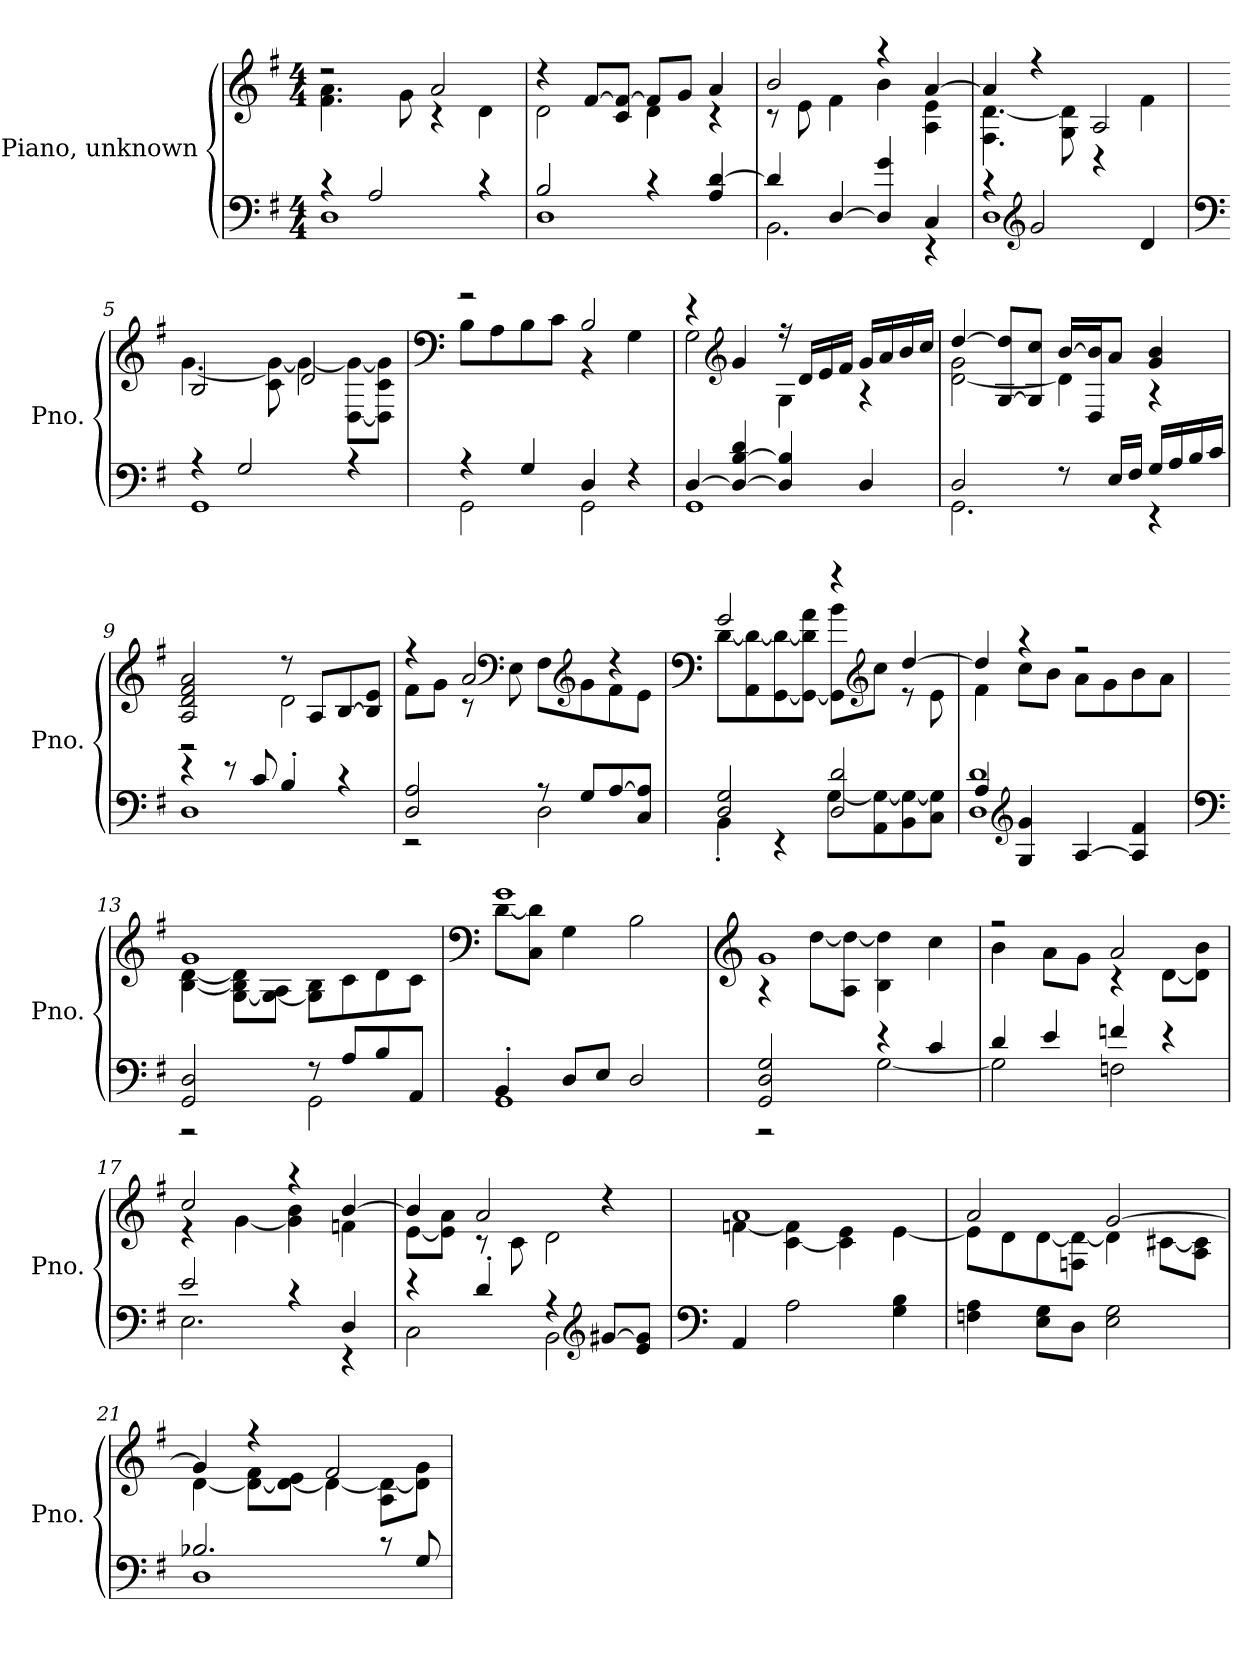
**kern	**kern
*part1	*part1
*staff2	*staff1
*I"Piano, unknown	*
*I'Pno.	*
*clefF4	*clefG2
*k[f#]	*k[f#]
*M4/4	*M4/4
*MM110	*MM110
=1	=1
*^	*^
4r	1D	2r	4.f#\ 4.a\
2A/	.	.	.
.	.	.	8g\
.	.	2a/	4r
4r	.	.	4d\
=2	=2	=2	=2
2B/	1D	4r	2d\
.	.	[8f#/L	.
.	.	8c/ 8f#/_J	.
4r	.	8f#/L]	4d\
.	.	8g/J	.
4A/ [4d/	.	4a/	4r
=3	=3	=3	=3
4d/]	2.BB\	2b/	8r
.	.	.	8e\
[4D/	.	.	4f#\
4D/] 4g/	.	4r	4b\
4C/	4r	[4a/	4A\ 4e\
=4	=4	=4	=4
4r	1D	4a/]	4.F#\ [4.d\
*clefG2	*	*	*
2g/	.	4r	.
.	.	.	8G\ 8d\]
.	.	2A/	4r
4d/	.	.	4f#\
=5	=5	=5	=5
*clefF4	*	*	*
4r	1GG	2B/	[4.g\
2G/	.	.	.
.	.	.	8c\ 8g\_
.	.	2d/	4g\_
4r	.	.	[8D\ 8g\_L
.	.	.	8D\] 8c\ 8g\]J
!!LO:LB:g=z	!!
=6	=6	=6	=6
*	*	*clefF4	*
4r	2GG\	2r	8B\L
.	.	.	8A\
4G/	.	.	8B\
.	.	.	8c\J
4D/	2GG\	2B/	4r
4r	.	.	4G\
=7	=7	=7	=7
[4D/	1GG	4r	2G\
*	*	*clefG2	*
4D/_ [4B/ 4d/	.	4g/	.
4D/] 4B/]	.	16r	4G\
.	.	16d/LL	.
.	.	16e/	.
.	.	16f#/JJ	.
4D/	.	16g/LL	4r
.	.	16a/	.
.	.	16b/	.
.	.	16cc/JJ	.
=8	=8	=8	=8
2D/	2.GG\	[4dd/	[2d\ 2g\
.	.	[8G/ 8dd/]L	.
.	.	8G/] 8cc/J	.
8r	.	[16b/LL	4d\]
.	.	16D/ 16b/]J	.
16E/LL	.	8a/J	.
16F#/JJ	.	.	.
16G/LL	4r	4g/ 4b/	4r
16A/	.	.	.
16B/	.	.	.
16c/JJ	.	.	.
=9	=9	=9	=9
4r	1D	2A/ 2d/ 2f#/ 2a/	2r
8r	.	.	.
8c/	.	.	.
4B'/	.	8r	2d\
.	.	8A/L	.
4r	.	[8B/	.
.	.	8B/] 8e/J	.
!!LO:LB:g=z	!!
=10	=10	=10	=10
2D/ 2A/	2r	4r	8f#\L
.	.	.	8g\J
.	.	2a/	8r
*	*	*clefF4	*
.	.	.	8E\
8r	2D\	.	8F#\L
*	*	*clefG2	*
8G/L	.	.	8g\
[8A/	.	4r	8f#\
8C/ 8A/]J	.	.	8e\J
=11	=11	=11	=11
*	*	*clefF4	*
2D/ 2G/	4BB'\	2g/	[8d\L
.	.	.	8AA\ 8d\_
.	4r	.	[8GG\ 8d\_
.	.	.	8GG\_ 8d\] 8a\J
2D/ 2d/	[8G\L	4r	8GG\] 8b\L
*	*	*clefG2	*
.	8AA\ 8G\_	.	8cc\J
.	8BB\ 8G\_	[4dd/	8r
.	8C\ 8G\]J	.	8e\
=12	=12	=12	=12
4A/	1D 1d	4dd/]	4f#\
*clefG2	*	*	*
4G/ 4g/	.	4r	8cc\L
.	.	.	8b\J
[4A/	.	2r	8a\L
.	.	.	8g\
4A/] 4f#/	.	.	8b\
.	.	.	8a\J
!!LO:LB:g=z	!!
=13	=13	=13	=13
*clefF4	*	*	*
2GG/ 2D/	2r	1g	[4B\ [4d\
.	.	.	[8G\ 8B\] 8d\]L
.	.	.	8G\_ 8A\J
8r	2GG\	.	8G\] 8B\L
8A/L	.	.	8c\
8B/	.	.	8d\
8AA/J	.	.	8c\J
=14	=14	=14	=14
*	*	*clefF4	*
4BB'/	1GG	1g	[8d\L
.	.	.	8C\ 8d\]J
8D/L	.	.	4G\
8E/J	.	.	.
2D/	.	.	2B\
=15	=15	=15	=15
*	*	*clefG2	*
2GG/ 2D/ 2G/	2r	1g	4r
.	.	.	[8dd\L
.	.	.	8A\ 8dd\_J
4r	[2G\	.	4B\ 4dd\]
4c/	.	.	4cc\
=16	=16	=16	=16
4d/	2G\]	2r	4b\
4e/	.	.	8a\L
.	.	.	8g\J
4fn/	2Fn\	2a/	4r
4r	.	.	[8d\L
.	.	.	8d\] 8b\J
=17	=17	=17	=17
2e/	2.E\	2cc/	4r
.	.	.	[4g\
4r	.	4r	4g\] 4b\
4D/	4r	[4b/	4fn\
!!LO:LB:g=z	!!
=18	=18	=18	=18
4r	2C\	4b/]	[8e\L
.	.	.	8e\] 8a\J
4d'/	.	2a/	8r
.	.	.	8c\
4r	2BB\	.	2d\
*clefG2	*	*	*
[8g#X/L	.	4r	.
8e/ 8g#/]J	.	.	.
*v	*v	*	*
=19	=19	=19
*clefF4	*	*
4AA/	1a	[4fn\
2A\	.	[4c\ 4f\]
.	.	4c\] 4e\
4G\ 4B\	.	[4e\
=20	=20	=20
4Fn\ 4A\	2a/	8e\L]
.	.	8d\
8E\ 8G\L	.	[8d\
8D\J	.	8Fn\ 8d\_J
2E\ 2G\	[2g/	4d\]
.	.	[8c#X\L
.	.	8A\ 8c#\]J
=21	=21	=21
*^	*	*
2.B-X/	1D	4g/]	[4d\
.	.	4r	8d\_ 8f#\L
.	.	.	8d\_ 8e\J
.	.	2f#/	4d\_
8r	.	.	8A\ 8d\_L
8G/	.	.	8d\] 8g\J
*v	*v	*	*
*	*v	*v
=	=
*-	*-
